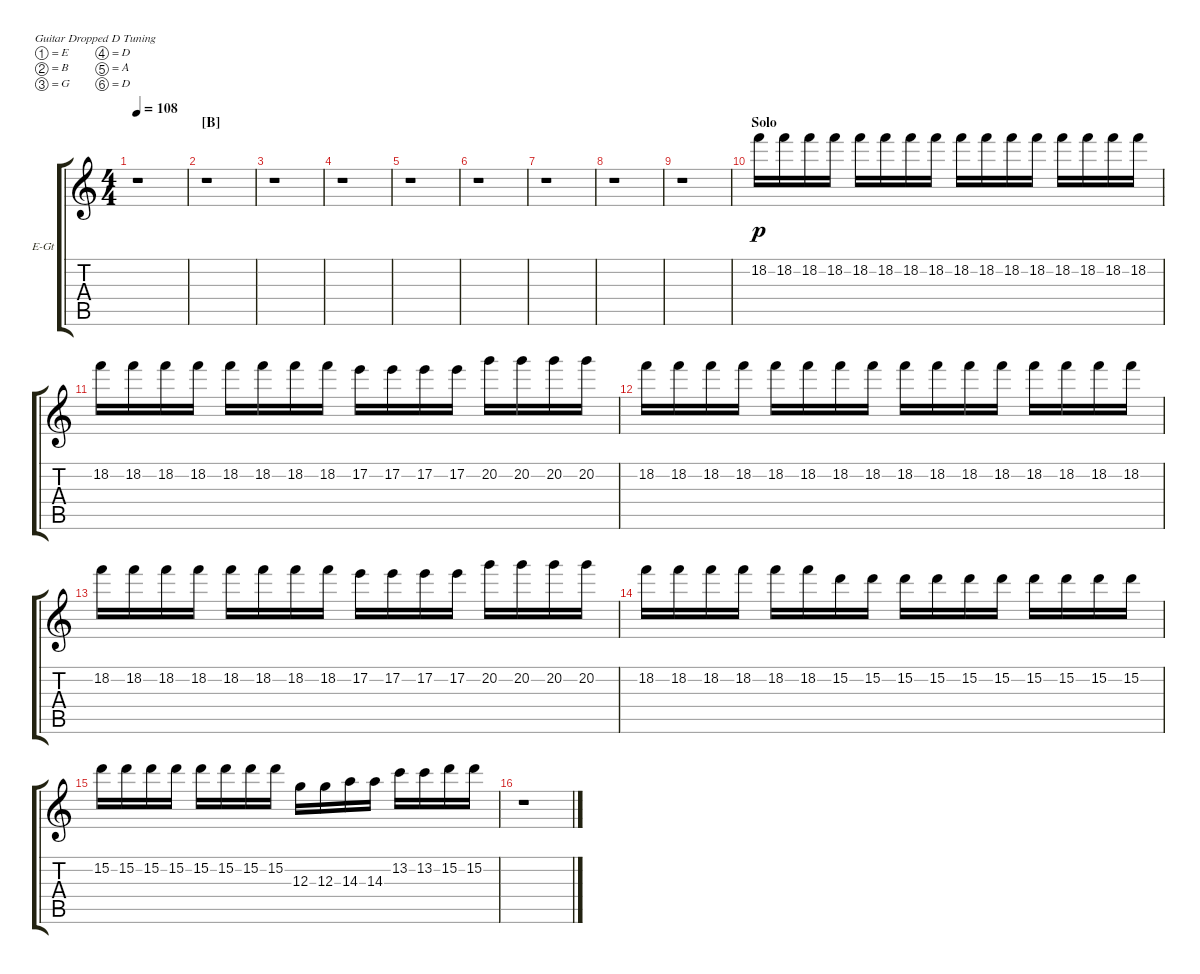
\defaultSystemsLayout 4
\bracketExtendMode groupsimilarinstruments
\firstSystemTrackNameOrientation horizontal
\otherSystemsTrackNameOrientation horizontal
\track ("E. Guitar 2 (Ext. Flanger Effect)" "E-Gt") {instrument distortionguitar}
\staff {score tabs}
\tuning (E4 B3 G3 D3 A2 D2)
\ts (4 4)
\tempo 108
\clef g2
\scale
0.333333
\ks c
r.1{dy p} |
\section ("B" "")
\scale
0.333333 r.1 |
\scale
0.333333 r.1 |
\scale
0.333333 r.1 |
\scale
0.333333 r.1 |
\scale
0.333333 r.1 |
\scale
0.333333 r.1 |
\scale
0.333333 r.1 |
\scale
0.333333 r.1 |
\section ("" "Solo")
\scale
0.333333 18.2.16 18.2.16 18.2.16 18.2.16 18.2.16 18.2.16 18.2.16 18.2.16 18.2.16 18.2.16 18.2.16 18.2.16 18.2.16 18.2.16 18.2.16 18.2.16 |
\scale
0.333333 18.2.16 18.2.16 18.2.16 18.2.16 18.2.16 18.2.16 18.2.16 18.2.16 17.2.16 17.2.16 17.2.16 17.2.16 20.2.16 20.2.16 20.2.16 20.2.16 |
\scale
0.333333 18.2.16 18.2.16 18.2.16 18.2.16 18.2.16 18.2.16 18.2.16 18.2.16 18.2.16 18.2.16 18.2.16 18.2.16 18.2.16 18.2.16 18.2.16 18.2.16 |
\scale
0.333333 18.2.16 18.2.16 18.2.16 18.2.16 18.2.16 18.2.16 18.2.16 18.2.16 17.2.16 17.2.16 17.2.16 17.2.16 20.2.16 20.2.16 20.2.16 20.2.16 |
\scale
0.333333 18.2.16 18.2.16 18.2.16 18.2.16 18.2.16 18.2.16 15.2.16 15.2.16 15.2.16 15.2.16 15.2.16 15.2.16 15.2.16 15.2.16 15.2.16 15.2.16 |
\scale
0.333333 15.2.16 15.2.16 15.2.16 15.2.16 15.2.16 15.2.16 15.2.16 15.2.16 12.3.16 12.3.16 14.3.16 14.3.16 13.2.16 13.2.16 15.2.16 15.2.16 |
\scale
0.333333 r.1
